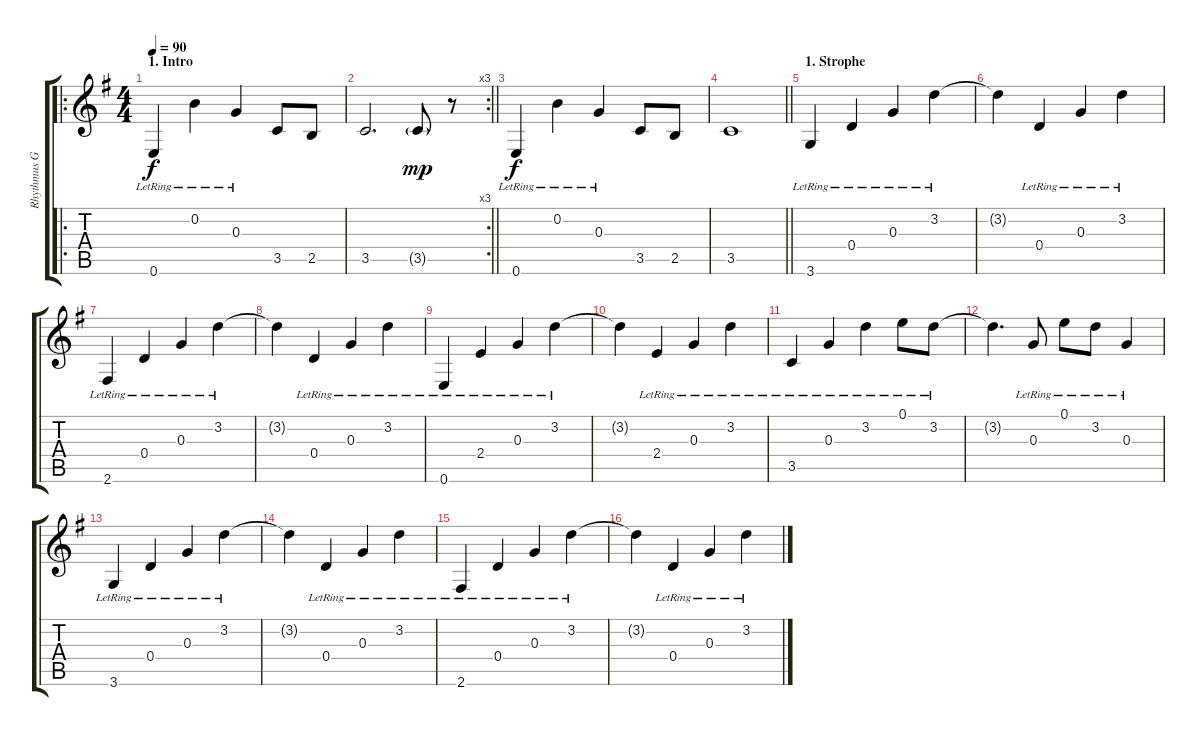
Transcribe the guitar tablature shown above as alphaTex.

\track ("Rhythmus Gitarre" "Rhythmus G") {instrument electricguitarclean}
\staff {score tabs}
\tuning (E4 B3 G3 D3 A2 E2) {hide}
\ro
\ts (4 4)
\section ("" "1. Intro")
\tempo 90
\clef g2
\ks g
0.6{lr}.4{dy f instrument electricguitarclean} 0.2{lr}.4 0.3{lr}.4 3.5.8 2.5.8 |
\rc 3
\barLineRight lightlight
3.5.2{d} 3.5{g}.8{dy mp} r.8 |
0.6{lr}.4{dy f} 0.2{lr}.4 0.3{lr}.4 3.5.8 2.5.8 |
\barLineRight lightlight
3.5.1 |
\section ("" "1. Strophe")
3.6{lr}.4 0.4{lr}.4 0.3{lr}.4 3.2{lr}.4 |
3.2{t}.4 0.4{lr}.4 0.3{lr}.4 3.2{lr}.4 |
2.6{lr}.4 0.4{lr}.4 0.3{lr}.4 3.2{lr}.4 |
3.2{t}.4 0.4{lr}.4 0.3{lr}.4 3.2{lr}.4 |
0.6{lr}.4 2.4{lr}.4 0.3{lr}.4 3.2{lr}.4 |
3.2{t}.4 2.4{lr}.4 0.3{lr}.4 3.2{lr}.4 |
3.5{lr}.4 0.3{lr}.4 3.2{lr}.4 0.1{lr}.8 3.2{lr}.8 |
3.2{t}.4{d} 0.3{lr}.8 0.1{lr}.8 3.2{lr}.8 0.3{lr}.4 |
3.6{lr}.4 0.4{lr}.4 0.3{lr}.4 3.2{lr}.4 |
3.2{t}.4 0.4{lr}.4 0.3{lr}.4 3.2{lr}.4 |
2.6{lr}.4 0.4{lr}.4 0.3{lr}.4 3.2{lr}.4 |
3.2{t}.4 0.4{lr}.4 0.3{lr}.4 3.2{lr}.4
